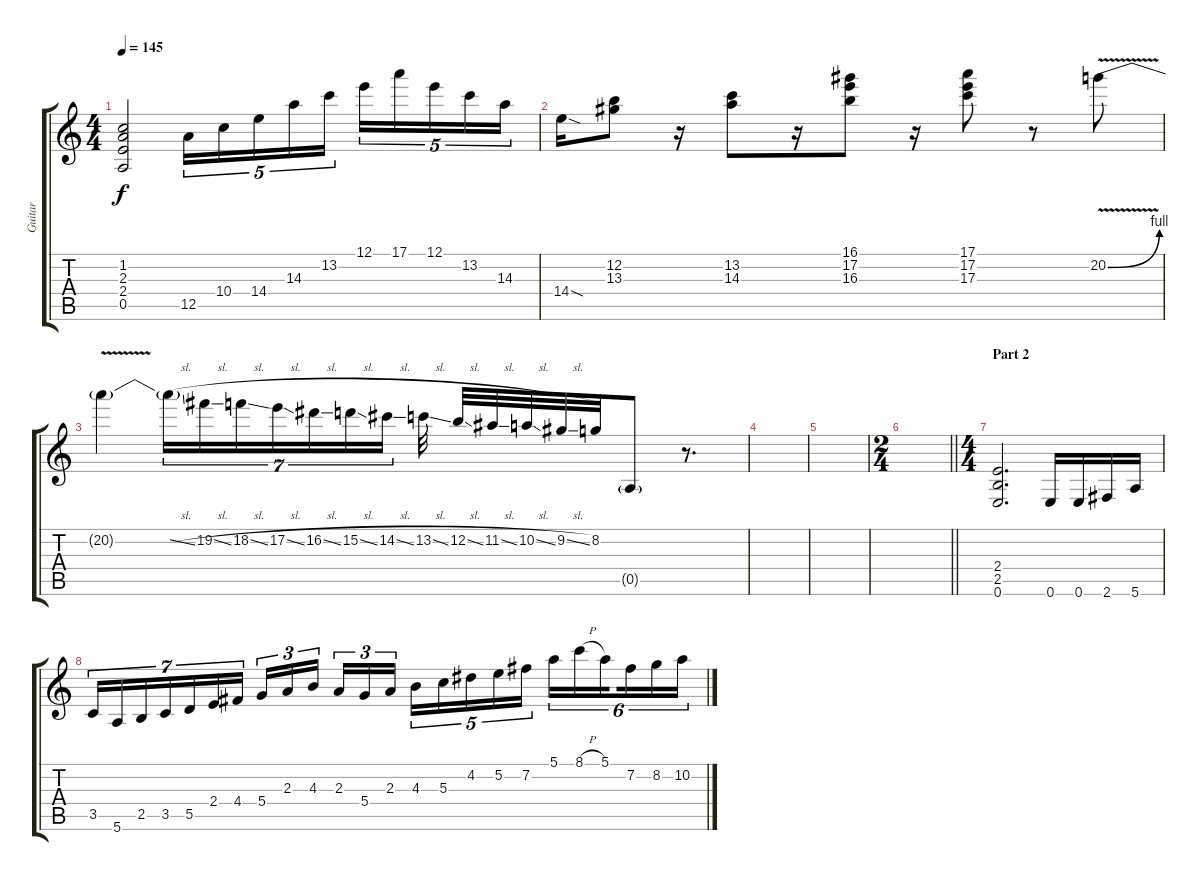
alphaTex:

\track ("Guitar" "Guitar") {instrument overdrivenguitar}
\staff {score tabs}
\tuning (E4 B3 G3 D3 A2 E2) {hide}
\ts (4 4)
\tempo 145
\clef g2
\ks c
(1.2 2.3 2.4 0.5).2{dy f} 12.5.16{tu (5 4)} 10.4.16{tu (5 4)} 14.4.16{tu (5 4)} 14.3.16{tu (5 4)} 13.2.16{tu (5 4)} 12.1.16{tu (5 4)} 17.1.16{tu (5 4)} 12.1.16{tu (5 4)} 13.2.16{tu (5 4)} 14.3.16{tu (5 4)} |
14.4{sod}.16 (12.2 13.3).8 r.16 (13.2 14.3).8 r.16 (16.1 17.2 16.3).8 r.16 (17.1 17.2 17.3).8 r.8 20.2{be (bend 0 0 60 4) v}.8 |
20.2{t}.4 20.2{sl t}.16{tu (7 4)} 19.2{sl}.16{tu (7 4)} 18.2{sl}.16{tu (7 4)} 17.2{sl}.16{tu (7 4)} 16.2{sl}.16{tu (7 4)} 15.2{sl}.16{tu (7 4)} 14.2{sl}.16{tu (7 4)} 13.2{sl}.32 12.2{sl}.32 11.2{sl}.32 10.2{sl}.32 9.2{sl}.32 8.2.32 0.5{g}.8 r.8{d} |
|
|
\ts (2 4)
\barLineRight lightlight
|
\ts (4 4)
\section ("" "Part 2")
(2.4 2.5 0.6).2{d} 0.6.16 0.6.16 2.6.16 5.6.16 |
3.5.16{tu (7 4)} 5.6.16{tu (7 4)} 2.5.16{tu (7 4)} 3.5.16{tu (7 4)} 5.5.16{tu (7 4)} 2.4.16{tu (7 4)} 4.4.16{tu (7 4)} 5.4.16{tu (3 2)} 2.3.16{tu (3 2)} 4.3.16{tu (3 2) beam splitsecondary} 2.3.16{tu (3 2)} 5.4.16{tu (3 2)} 2.3.16{tu (3 2)} 4.3.16{tu (5 4)} 5.3.16{tu (5 4)} 4.2.16{tu (5 4)} 5.2.16{tu (5 4)} 7.2.16{tu (5 4)} 5.1.16{tu (6 4)} 8.1{h}.16{tu (6 4)} 5.1.16{tu (6 4) beam splitsecondary} 7.2.16{tu (6 4)} 8.2.16{tu (6 4)} 10.2.16{tu (6 4)}
